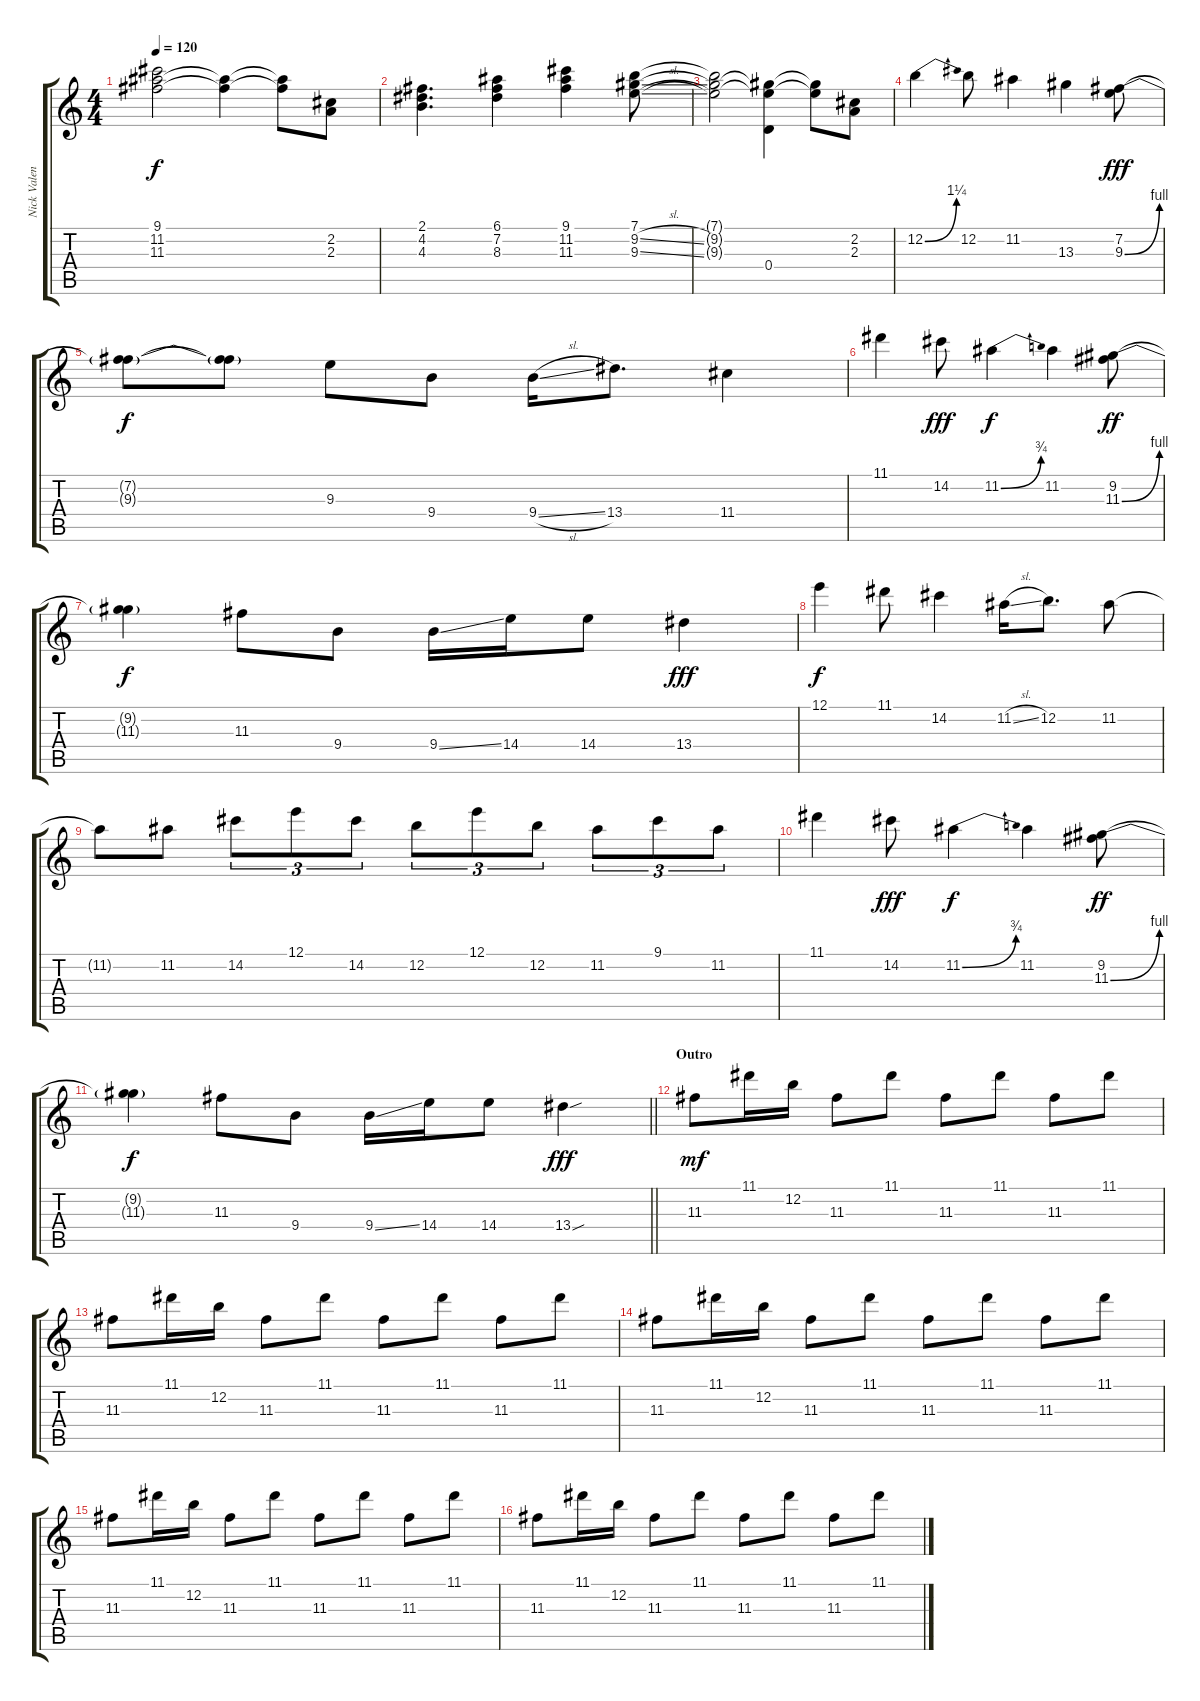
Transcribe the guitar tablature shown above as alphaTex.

\track ("Nick Valensi - Lead Guitar" "Nick Valen") {instrument overdrivenguitar}
\staff {score tabs}
\tuning (E4 B3 G3 D3 A2 E2) {hide}
\ts (4 4)
\tempo 120
\clef g2
\ks c
(9.1{t} 11.2{t} 11.3{t}).2{dy f} (11.2{t} 11.3{t}).4 (11.2{t} 11.3{t}).8 (2.2 2.3).8 |
(2.1 4.2 4.3).4{d} (6.1 7.2 8.3).4 (9.1 11.2 11.3).4 (7.1 9.2{sl} 9.3{sl}).8 |
(7.1{t} 9.2{t} 9.3{t}).2 (9.2{t} 9.3{t} 0.4).4 (9.2{t} 9.3{t}).8 (2.2 2.3).8 |
12.2{be (bend 0 0 60 5)}.4 12.2.8 11.2.4 13.3.4 (7.2 9.3{be (bend 0 0 60 4)}).8{dy fff} |
(7.2{t} 9.3{t}).8{dy f} (7.2{t} 9.3{t}).8 9.3.8 9.4.8 9.4{sl}.16 13.4.8{d} 11.4.4 |
11.1.4 14.2.8{dy fff} 11.2{be (bend 0 0 60 3)}.4{dy f} 11.2.4 (9.2 11.3{be (bend 0 0 60 4)}).8{dy ff} |
(9.2{t} 11.3{t}).4{dy f} 11.3.8 9.4.8 9.4{ss}.16 14.4.16 14.4.8 13.4.4{dy fff} |
12.1.4{dy f} 11.1.8 14.2.4 11.2{sl}.16 12.2.8{d} 11.2.8 |
11.2{t}.8 11.2.8 14.2.8{tu (3 2)} 12.1.8{tu (3 2)} 14.2.8{tu (3 2)} 12.2.8{tu (3 2)} 12.1.8{tu (3 2)} 12.2.8{tu (3 2)} 11.2.8{tu (3 2)} 9.1.8{tu (3 2)} 11.2.8{tu (3 2)} |
11.1.4 14.2.8{dy fff} 11.2{be (bend 0 0 60 3)}.4{dy f} 11.2.4 (9.2 11.3{be (bend 0 0 60 4)}).8{dy ff} |
\barLineRight lightlight
(9.2{t} 11.3{t}).4{dy f} 11.3.8 9.4.8 9.4{ss}.16 14.4.16 14.4.8 13.4{sou}.4{dy fff} |
\section ("" "Outro")
11.3.8{dy mf volume 11} 11.1.16 12.2.16 11.3.8 11.1.8 11.3.8 11.1.8 11.3.8 11.1.8 |
11.3.8 11.1.16 12.2.16 11.3.8 11.1.8 11.3.8 11.1.8 11.3.8 11.1.8 |
11.3.8 11.1.16 12.2.16 11.3.8 11.1.8 11.3.8 11.1.8 11.3.8 11.1.8 |
11.3.8 11.1.16 12.2.16 11.3.8 11.1.8 11.3.8 11.1.8 11.3.8 11.1.8 |
11.3.8 11.1.16 12.2.16 11.3.8 11.1.8 11.3.8 11.1.8 11.3.8 11.1.8
